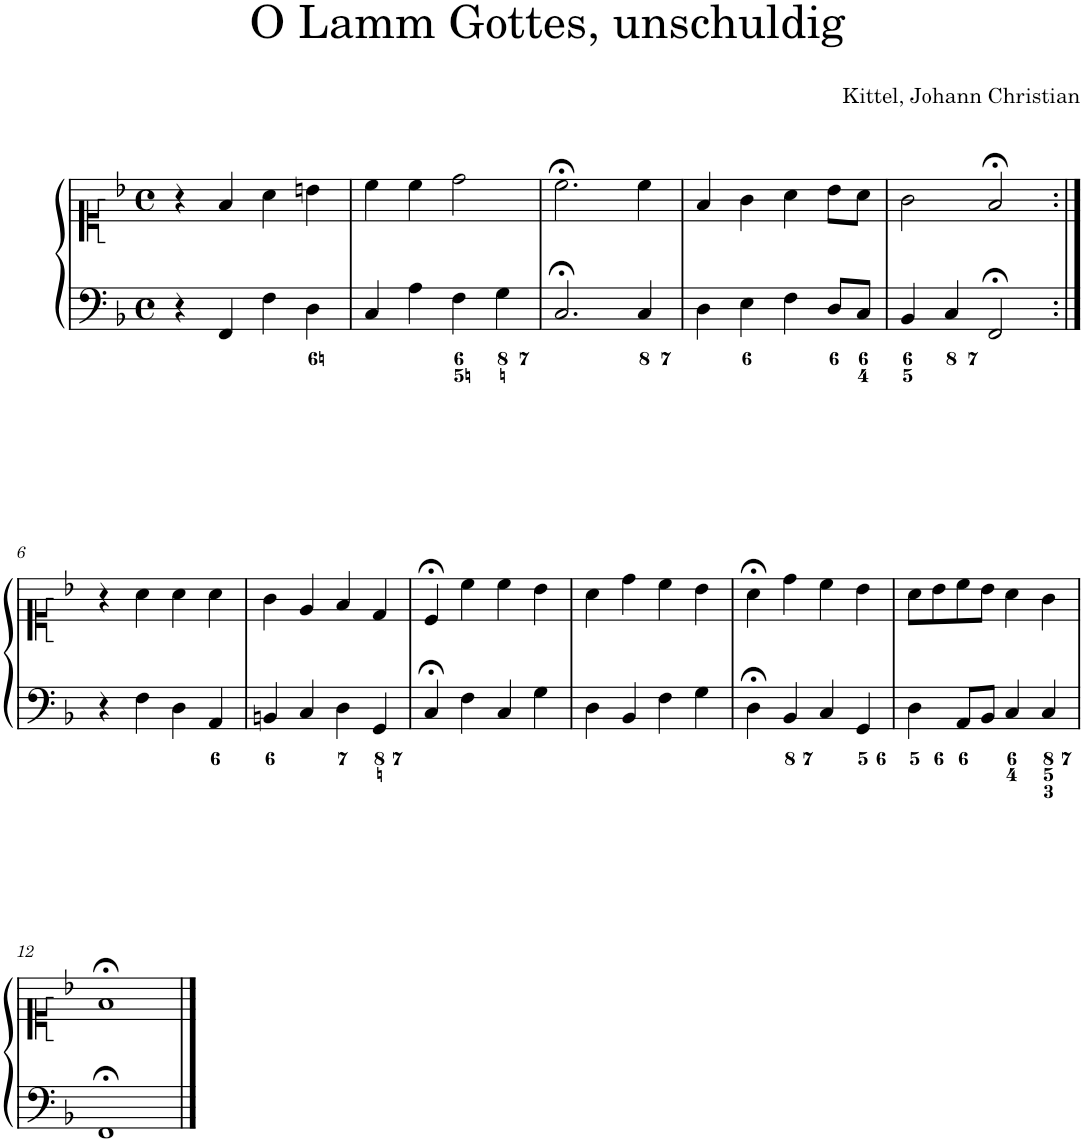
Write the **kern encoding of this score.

**kern	**kern
*part1	*part1
*staff2	*staff1
*I"Piano	*
*I'Pno.	*
*clefF4	*clefC1
*k[b-]	*k[b-]
*M4/4	*M4/4
*met(c)	*met(c)
=1	=1
4r	4r
4FF/	4f/
4F\	4a\
4D\	4bn\
=2	=2
4C/	4cc\
4A\	4cc\
4F\	2dd\
4G\	.
=3	=3
2.C;</	2.cc;<\
4C/	4cc\
=4	=4
4D\	4f/
4E\	4g\
4F\	4a\
8D/L	8b-\L
8C/J	8a\J
=5	=5
4BB-/	2g\
4C/	.
2FF;</	2f;</
!!LO:LB:g=z
=6:|!	=6:|!
4r	4r
4F\	4a\
4D\	4a\
4AA/	4a\
=7	=7
4BBn/	4g\
4C/	4e/
4D\	4f/
4GG/	4d/
=8	=8
4C;</	4c;</
4F\	4cc\
4C/	4cc\
4G\	4b-\
=9	=9
4D\	4a\
4BB-/	4dd\
4F\	4cc\
4G\	4b-\
=10	=10
4D;<\	4a;<\
4BB-/	4dd\
4C/	4cc\
4GG/	4b-\
=11	=11
4D\	8a\L
.	8b-\
8AA/L	8cc\
8BB-/J	8b-\J
4C/	4a\
4C/	4g\
!!LO:LB:g=z
=12	=12
1FF;<	1f;<
==	==
*-	*-
